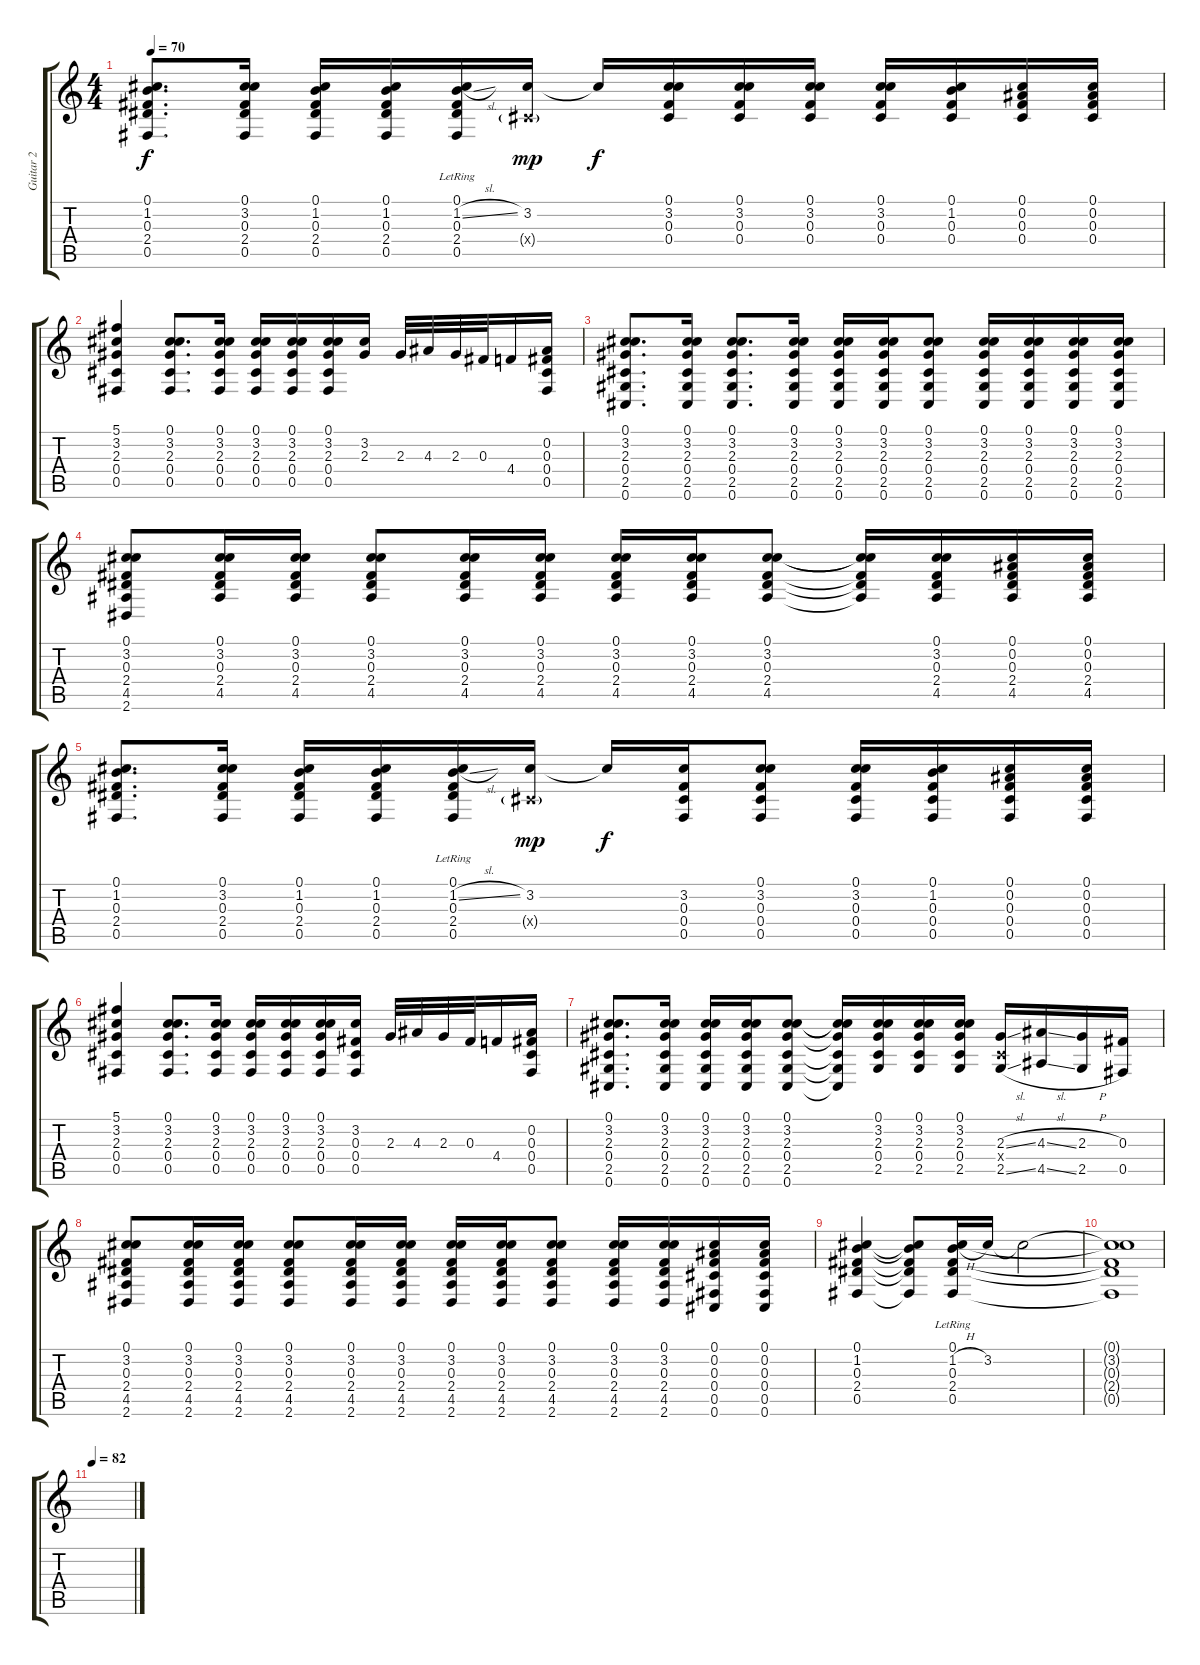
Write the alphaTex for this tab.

\track ("Guitar 2" "Guitar 2") {instrument distortionguitar}
\staff {score tabs}
\tuning (Db4 Bb3 Gb3 Db3 Gb2 Db2) {hide}
\ts (4 4)
\tempo 70
\clef g2
\ks c
(0.1 1.2 0.3 2.4 0.5).8{d dy f} (0.1 3.2 0.3 2.4 0.5).16 (0.1 1.2 0.3 2.4 0.5).16 (0.1 1.2 0.3 2.4 0.5).16 (0.1{lr} 1.2{sl} 0.3{lr} 2.4 0.5{lr}).16 (3.2 0.4{g x}).16{dy mp} 3.2{t}.16{dy f} (0.1 3.2 0.3 0.4).16 (0.1 3.2 0.3 0.4).16 (0.1 3.2 0.3 0.4).16 (0.1 3.2 0.3 0.4).16 (0.1 1.2 0.3 0.4).16 (0.1 0.2 0.3 0.4).16 (0.1 0.2 0.3 0.4).16 |
(5.1 3.2 2.3 0.4 0.5).4 (0.1 3.2 2.3 0.4 0.5).8{d} (0.1 3.2 2.3 0.4 0.5).16 (0.1 3.2 2.3 0.4 0.5).16 (0.1 3.2 2.3 0.4 0.5).16 (0.1 3.2 2.3 0.4 0.5).16 (3.2 2.3).16 2.3.32 4.3.32 2.3.32 0.3.32 4.4.16 (0.2 0.3 0.4 0.5).16 |
(0.1 3.2 2.3 0.4 2.5 0.6).8{d} (0.1 3.2 2.3 0.4 2.5 0.6).16 (0.1 3.2 2.3 0.4 2.5 0.6).8{d} (0.1 3.2 2.3 0.4 2.5 0.6).16 (0.1 3.2 2.3 0.4 2.5 0.6).16 (0.1 3.2 2.3 0.4 2.5 0.6).16 (0.1 3.2 2.3 0.4 2.5 0.6).8 (0.1 3.2 2.3 0.4 2.5 0.6).16 (0.1 3.2 2.3 0.4 2.5 0.6).16 (0.1 3.2 2.3 0.4 2.5 0.6).16 (0.1 3.2 2.3 0.4 2.5 0.6).16 |
(0.1 3.2 0.3 2.4 4.5 2.6).8 (0.1 3.2 0.3 2.4 4.5).16 (0.1 3.2 0.3 2.4 4.5).16 (0.1 3.2 0.3 2.4 4.5).8 (0.1 3.2 0.3 2.4 4.5).16 (0.1 3.2 0.3 2.4 4.5).16 (0.1 3.2 0.3 2.4 4.5).16 (0.1 3.2 0.3 2.4 4.5).16 (0.1 3.2 0.3 2.4 4.5).8 (0.1{t} 3.2{t} 0.3{t} 2.4{t} 4.5{t}).16 (0.1 3.2 0.3 2.4 4.5).16 (0.1 0.2 0.3 2.4 4.5).16 (0.1 0.2 0.3 2.4 4.5).16 |
(0.1 1.2 0.3 2.4 0.5).8{d} (0.1 3.2 0.3 2.4 0.5).16 (0.1 1.2 0.3 2.4 0.5).16 (0.1 1.2 0.3 2.4 0.5).16 (0.1{lr} 1.2{sl} 0.3{lr} 2.4 0.5{lr}).16 (3.2 0.4{g x}).16{dy mp} 3.2{t}.16{dy f} (3.2 0.3 0.4 0.5).16 (0.1 3.2 0.3 0.4 0.5).8 (0.1 3.2 0.3 0.4 0.5).16 (0.1 1.2 0.3 0.4 0.5).16 (0.1 0.2 0.3 0.4 0.5).16 (0.1 0.2 0.3 0.4 0.5).16 |
(5.1 3.2 2.3 0.4 0.5).4 (0.1 3.2 2.3 0.4 0.5).8{d} (0.1 3.2 2.3 0.4 0.5).16 (0.1 3.2 2.3 0.4 0.5).16 (0.1 3.2 2.3 0.4 0.5).16 (0.1 3.2 2.3 0.4 0.5).16 (3.2 0.3 0.4 0.5).16 2.3.32 4.3.32 2.3.32 0.3.32 4.4.16 (0.2 0.3 0.4 0.5).16 |
(0.1 3.2 2.3 0.4 2.5 0.6).8{d} (0.1 3.2 2.3 0.4 2.5 0.6).16 (0.1 3.2 2.3 0.4 2.5 0.6).16 (0.1 3.2 2.3 0.4 2.5 0.6).16 (0.1 3.2 2.3 0.4 2.5 0.6).8 (0.1{t} 3.2{t} 2.3{t} 0.4{t} 2.5{t} 0.6{t}).16 (0.1 3.2 2.3 0.4 2.5).16 (0.1 3.2 2.3 0.4 2.5).16 (0.1 3.2 2.3 0.4 2.5).16 (2.3{sl} 0.4{x} 2.5{sl}).16 (4.3{sl} 4.5{sl}).16 (2.3{h} 2.5{h}).16 (0.3 0.5).16 |
(0.1 3.2 0.3 2.4 4.5 2.6).8 (0.1 3.2 0.3 2.4 4.5 2.6).16 (0.1 3.2 0.3 2.4 4.5 2.6).16 (0.1 3.2 0.3 2.4 4.5 2.6).8 (0.1 3.2 0.3 2.4 4.5 2.6).16 (0.1 3.2 0.3 2.4 4.5 2.6).16 (0.1 3.2 0.3 2.4 4.5 2.6).16 (0.1 3.2 0.3 2.4 4.5 2.6).16 (0.1 3.2 0.3 2.4 4.5 2.6).8 (0.1 3.2 0.3 2.4 4.5 2.6).16 (0.1 3.2 0.3 2.4 4.5 2.6).16 (0.1 0.2 0.3 0.4 0.5 0.6).16 (0.1 0.2 0.3 0.4 0.5 0.6).16 |
(0.1 1.2 0.3 2.4 0.5).4 (0.1{t} 1.2{t} 0.3{t} 2.4{t} 0.5{t}).8 (0.1{lr} 1.2{h} 0.3{lr} 2.4 0.5{lr}).16 3.2.16 3.2{t}.2{volume 0} |
(0.1{t} 3.2{t} 0.3{t} 2.4{t} 0.5{t}).1 |
\tempo 82
